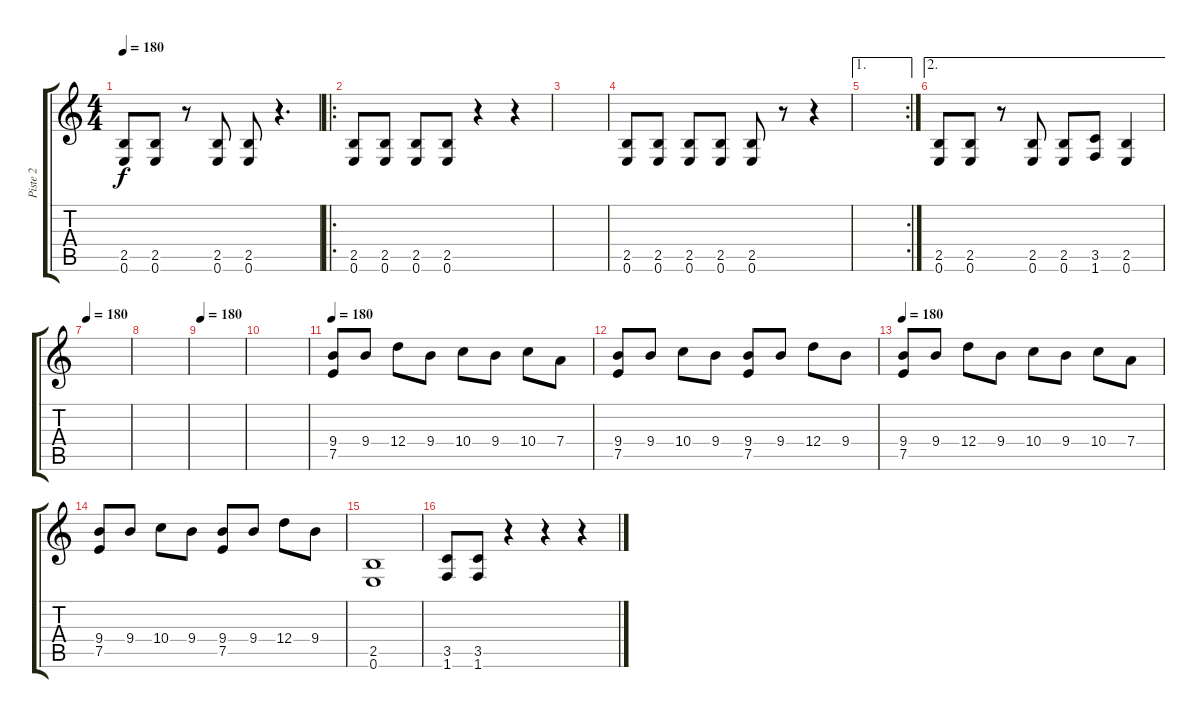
\track ("Piste 2" "Piste 2") {instrument distortionguitar}
\staff {score tabs}
\tuning (E4 B3 G3 D3 A2 E2) {hide}
\ts (4 4)
\tempo 180
\clef g2
\ks c
(2.5 0.6).8{dy f} (2.5 0.6).8 r.8 (2.5 0.6).8 (2.5 0.6).8 r.4{d} |
\ro
(2.5 0.6).8 (2.5 0.6).8 (2.5 0.6).8 (2.5 0.6).8 r.4 r.4 |
|
(2.5 0.6).8 (2.5 0.6).8 (2.5 0.6).8 (2.5 0.6).8 (2.5 0.6).8 r.8 r.4 |
\ae 1
\rc 2
|
\ae 2
(2.5 0.6).8 (2.5 0.6).8 r.8 (2.5 0.6).8 (2.5 0.6).8 (3.5 1.6).8 (2.5 0.6).4 |
\tempo 180
|
|
\tempo 180
|
|
\tempo 180
(9.4 7.5).8 9.4.8 12.4.8 9.4.8 10.4.8 9.4.8 10.4.8 7.4.8 |
(9.4 7.5).8 9.4.8 10.4.8 9.4.8 (9.4 7.5).8 9.4.8 12.4.8 9.4.8 |
\tempo 180
(9.4 7.5).8 9.4.8 12.4.8 9.4.8 10.4.8 9.4.8 10.4.8 7.4.8 |
(9.4 7.5).8 9.4.8 10.4.8 9.4.8 (9.4 7.5).8 9.4.8 12.4.8 9.4.8 |
(2.5 0.6).1 |
(3.5 1.6).8 (3.5 1.6).8 r.4 r.4 r.4
